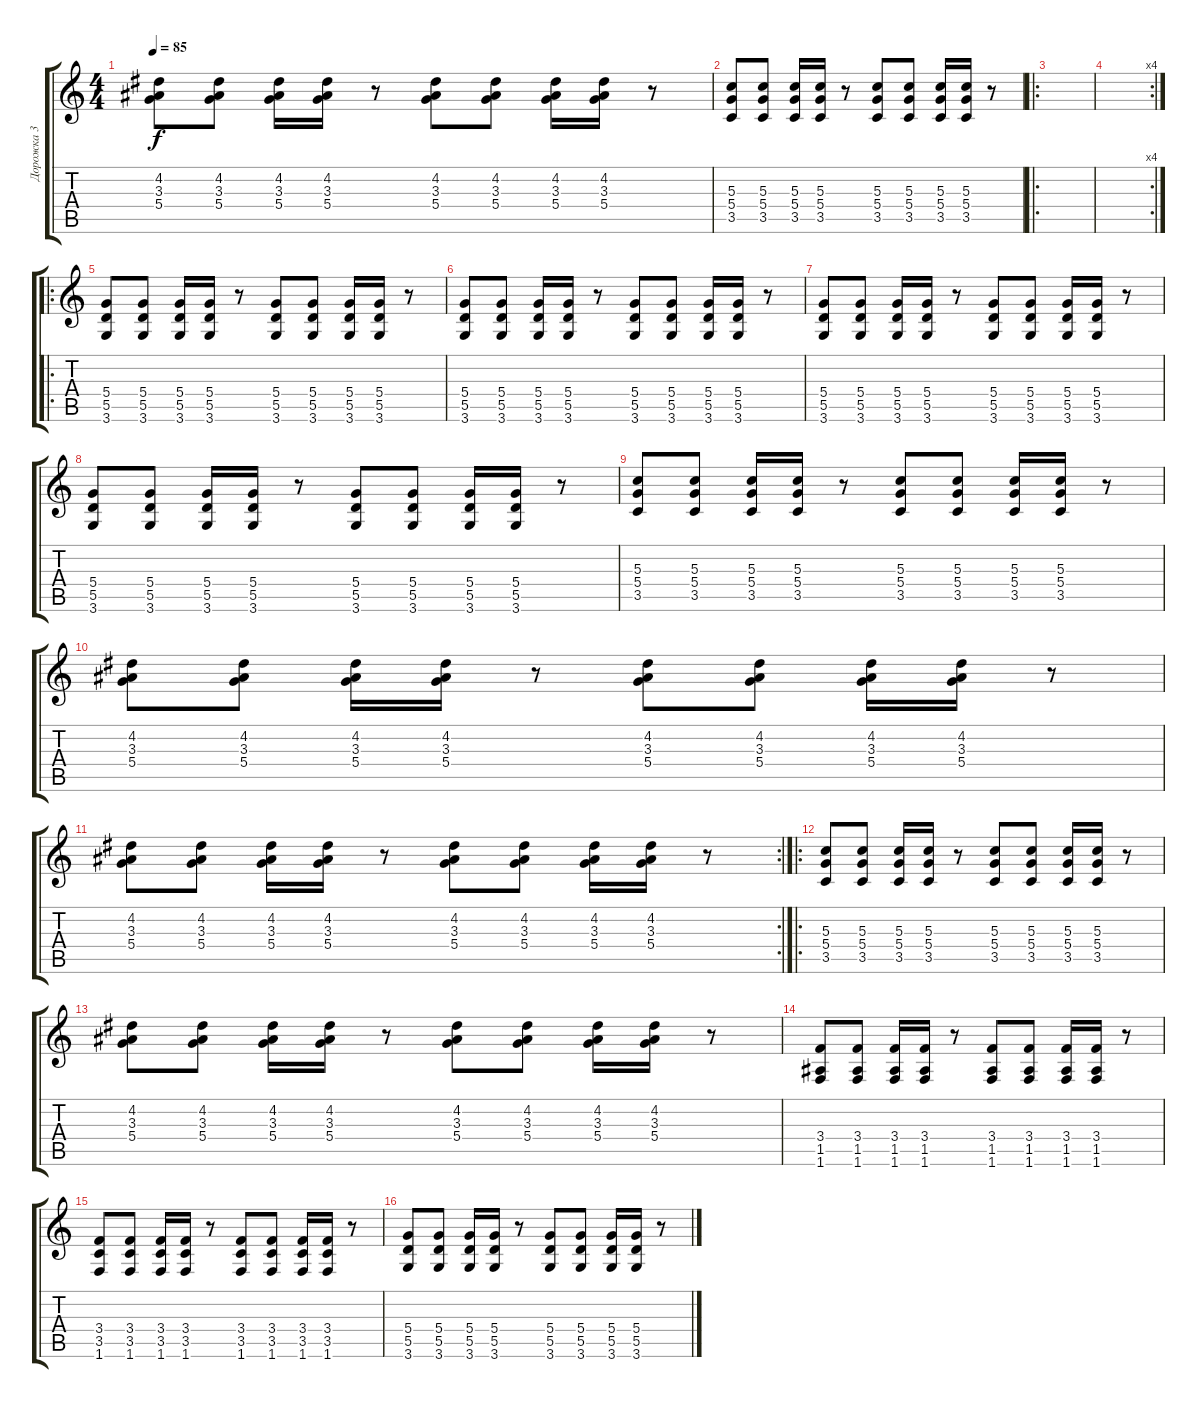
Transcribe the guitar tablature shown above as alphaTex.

\track ("Дорожка 3" "Дорожка 3") {instrument distortionguitar}
\staff {score tabs}
\tuning (E4 B3 G3 D3 A2 E2) {hide}
\ts (4 4)
\tempo 85
\clef g2
\ks c
(4.2 3.3 5.4).8{dy f} (4.2 3.3 5.4).8 (4.2 3.3 5.4).16 (4.2 3.3 5.4).16 r.8 (4.2 3.3 5.4).8 (4.2 3.3 5.4).8 (4.2 3.3 5.4).16 (4.2 3.3 5.4).16 r.8 |
(5.3 5.4 3.5).8 (5.3 5.4 3.5).8 (5.3 5.4 3.5).16 (5.3 5.4 3.5).16 r.8 (5.3 5.4 3.5).8 (5.3 5.4 3.5).8 (5.3 5.4 3.5).16 (5.3 5.4 3.5).16 r.8 |
\ro
|
\rc 4
|
\ro
(5.4 5.5 3.6).8 (5.4 5.5 3.6).8 (5.4 5.5 3.6).16 (5.4 5.5 3.6).16 r.8 (5.4 5.5 3.6).8 (5.4 5.5 3.6).8 (5.4 5.5 3.6).16 (5.4 5.5 3.6).16 r.8 |
(5.4 5.5 3.6).8 (5.4 5.5 3.6).8 (5.4 5.5 3.6).16 (5.4 5.5 3.6).16 r.8 (5.4 5.5 3.6).8 (5.4 5.5 3.6).8 (5.4 5.5 3.6).16 (5.4 5.5 3.6).16 r.8 |
(5.4 5.5 3.6).8 (5.4 5.5 3.6).8 (5.4 5.5 3.6).16 (5.4 5.5 3.6).16 r.8 (5.4 5.5 3.6).8 (5.4 5.5 3.6).8 (5.4 5.5 3.6).16 (5.4 5.5 3.6).16 r.8 |
(5.4 5.5 3.6).8 (5.4 5.5 3.6).8 (5.4 5.5 3.6).16 (5.4 5.5 3.6).16 r.8 (5.4 5.5 3.6).8 (5.4 5.5 3.6).8 (5.4 5.5 3.6).16 (5.4 5.5 3.6).16 r.8 |
(5.3 5.4 3.5).8 (5.3 5.4 3.5).8 (5.3 5.4 3.5).16 (5.3 5.4 3.5).16 r.8 (5.3 5.4 3.5).8 (5.3 5.4 3.5).8 (5.3 5.4 3.5).16 (5.3 5.4 3.5).16 r.8 |
(4.2 3.3 5.4).8 (4.2 3.3 5.4).8 (4.2 3.3 5.4).16 (4.2 3.3 5.4).16 r.8 (4.2 3.3 5.4).8 (4.2 3.3 5.4).8 (4.2 3.3 5.4).16 (4.2 3.3 5.4).16 r.8 |
\rc 2
(4.2 3.3 5.4).8 (4.2 3.3 5.4).8 (4.2 3.3 5.4).16 (4.2 3.3 5.4).16 r.8 (4.2 3.3 5.4).8 (4.2 3.3 5.4).8 (4.2 3.3 5.4).16 (4.2 3.3 5.4).16 r.8 |
\ro
(5.3 5.4 3.5).8 (5.3 5.4 3.5).8 (5.3 5.4 3.5).16 (5.3 5.4 3.5).16 r.8 (5.3 5.4 3.5).8 (5.3 5.4 3.5).8 (5.3 5.4 3.5).16 (5.3 5.4 3.5).16 r.8 |
(4.2 3.3 5.4).8 (4.2 3.3 5.4).8 (4.2 3.3 5.4).16 (4.2 3.3 5.4).16 r.8 (4.2 3.3 5.4).8 (4.2 3.3 5.4).8 (4.2 3.3 5.4).16 (4.2 3.3 5.4).16 r.8 |
(3.4 1.5 1.6).8 (3.4 1.5 1.6).8 (3.4 1.5 1.6).16 (3.4 1.5 1.6).16 r.8 (3.4 1.5 1.6).8 (3.4 1.5 1.6).8 (3.4 1.5 1.6).16 (3.4 1.5 1.6).16 r.8 |
(3.4 3.5 1.6).8 (3.4 3.5 1.6).8 (3.4 3.5 1.6).16 (3.4 3.5 1.6).16 r.8 (3.4 3.5 1.6).8 (3.4 3.5 1.6).8 (3.4 3.5 1.6).16 (3.4 3.5 1.6).16 r.8 |
(5.4 5.5 3.6).8 (5.4 5.5 3.6).8 (5.4 5.5 3.6).16 (5.4 5.5 3.6).16 r.8 (5.4 5.5 3.6).8 (5.4 5.5 3.6).8 (5.4 5.5 3.6).16 (5.4 5.5 3.6).16 r.8
